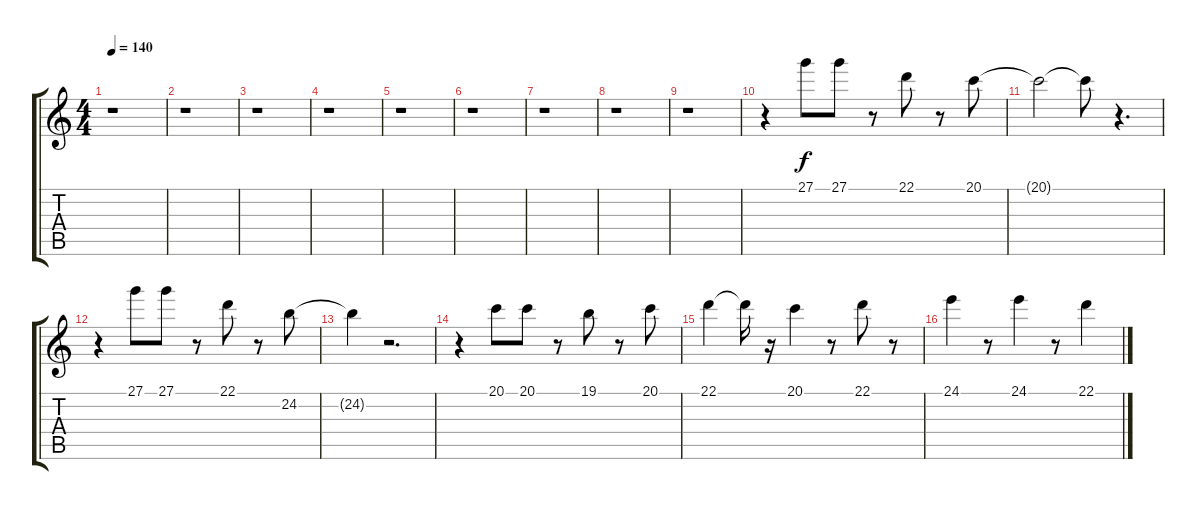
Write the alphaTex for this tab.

\track "" {instrument whistle}
\staff {score tabs}
\tuning (E4 B3 G3 D3 A2 E2) {hide}
\ts (4 4)
\tempo 140
\clef g2
\ks c
r.1{dy f} |
r.1 |
r.1 |
r.1 |
r.1 |
r.1 |
r.1 |
r.1 |
r.1 |
r.4 27.1.8 27.1.8 r.8 22.1.8 r.8 20.1.8 |
20.1{t}.2 20.1{t}.8 r.4{d} |
r.4 27.1.8 27.1.8{volume 7} r.8 22.1.8 r.8 24.2.8 |
24.2{t}.4 r.2{d} |
r.4 20.1.8{volume 7} 20.1.8{volume 7} r.8 19.1.8 r.8 20.1.8{volume 6} |
22.1.4 22.1{t}.16 r.16 20.1.4{volume 6} r.8 22.1.8{volume 6} r.8 |
24.1.4{volume 6} r.8 24.1.4{volume 6} r.8 22.1.4
